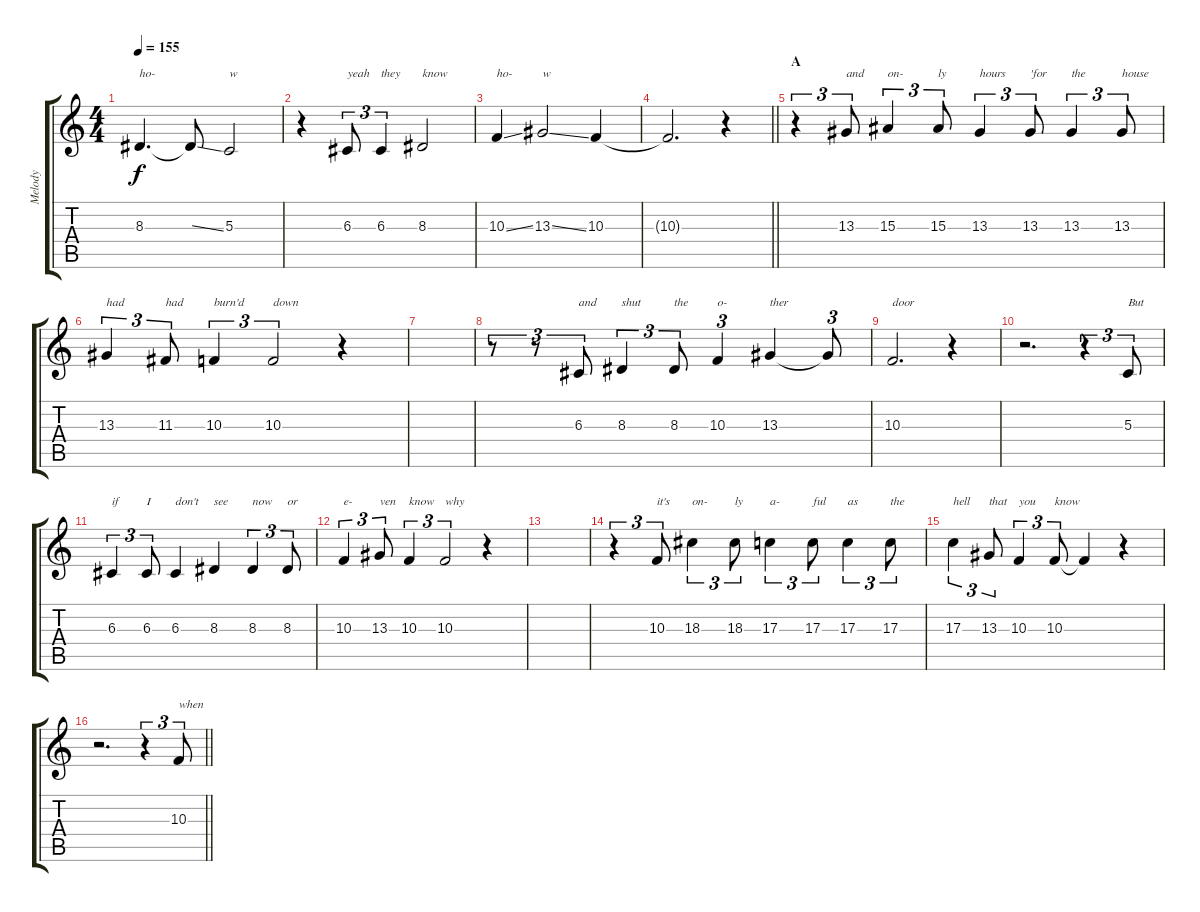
\track ("Melody" "Melody") {instrument tenorsax}
\staff {score tabs}
\tuning (E4 B3 G3 D3 A2 E2) {hide}
\ts (4 4)
\tempo 155
\clef g2
\ks c
8.3.4{d txt "ho-" dy f} 8.3{ss t}.8 5.3.2{txt "w"} |
r.4 6.3.8{tu (3 2) txt "yeah"} 6.3.4{tu (3 2) txt "they"} 8.3.2{txt "know"} |
10.3{ss}.4{txt "ho-"} 13.3{ss}.2{txt "w"} 10.3.4 |
\barLineRight lightlight
10.3{t}.2{d} r.4 |
\section ("" "A")
r.4{tu (3 2)} 13.3.8{tu (3 2) txt "and"} 15.3.4{tu (3 2) txt "on-"} 15.3.8{tu (3 2) txt "ly"} 13.3.4{tu (3 2) txt "hours"} 13.3.8{tu (3 2) txt "'for"} 13.3.4{tu (3 2) txt "the"} 13.3.8{tu (3 2) txt "house"} |
13.3.4{tu (3 2) txt "had"} 11.3.8{tu (3 2) txt "had"} 10.3.4{tu (3 2) txt "burn'd"} 10.3.2{tu (3 2) txt "down"} r.4 |
|
r.8{tu (3 2)} r.8{tu (3 2)} 6.3.8{tu (3 2) txt "and"} 8.3.4{tu (3 2) txt "shut"} 8.3.8{tu (3 2) txt "the"} 10.3.4{tu (3 2) txt "o-"} 13.3.4{txt "ther"} 13.3{t}.8{tu (3 2)} |
10.3.2{d txt "door"} r.4 |
r.2{d} r.4{tu (3 2)} 5.3.8{tu (3 2) txt "But"} |
6.3.4{tu (3 2) txt "if"} 6.3.8{tu (3 2) txt "I"} 6.3.4{txt "don't"} 8.3.4{txt "see"} 8.3.4{tu (3 2) txt "now"} 8.3.8{tu (3 2) txt "or"} |
10.3.4{tu (3 2) txt "e-"} 13.3.8{tu (3 2) txt "ven"} 10.3.4{tu (3 2) txt "know"} 10.3.2{tu (3 2) txt "why"} r.4 |
|
r.4{tu (3 2)} 10.3.8{tu (3 2) txt "it's"} 18.3.4{tu (3 2) txt "on-"} 18.3.8{tu (3 2) txt "ly"} 17.3.4{tu (3 2) txt "a-"} 17.3.8{tu (3 2) txt "ful"} 17.3.4{tu (3 2) txt "as"} 17.3.8{tu (3 2) txt "the"} |
17.3.4{tu (3 2) txt "hell"} 13.3.8{tu (3 2) txt "that"} 10.3.4{tu (3 2) txt "you"} 10.3.8{tu (3 2) txt "know"} 10.3{t}.4 r.4 |
\barLineRight lightlight
r.2{d} r.4{tu (3 2)} 10.3.8{tu (3 2) txt "when"}
